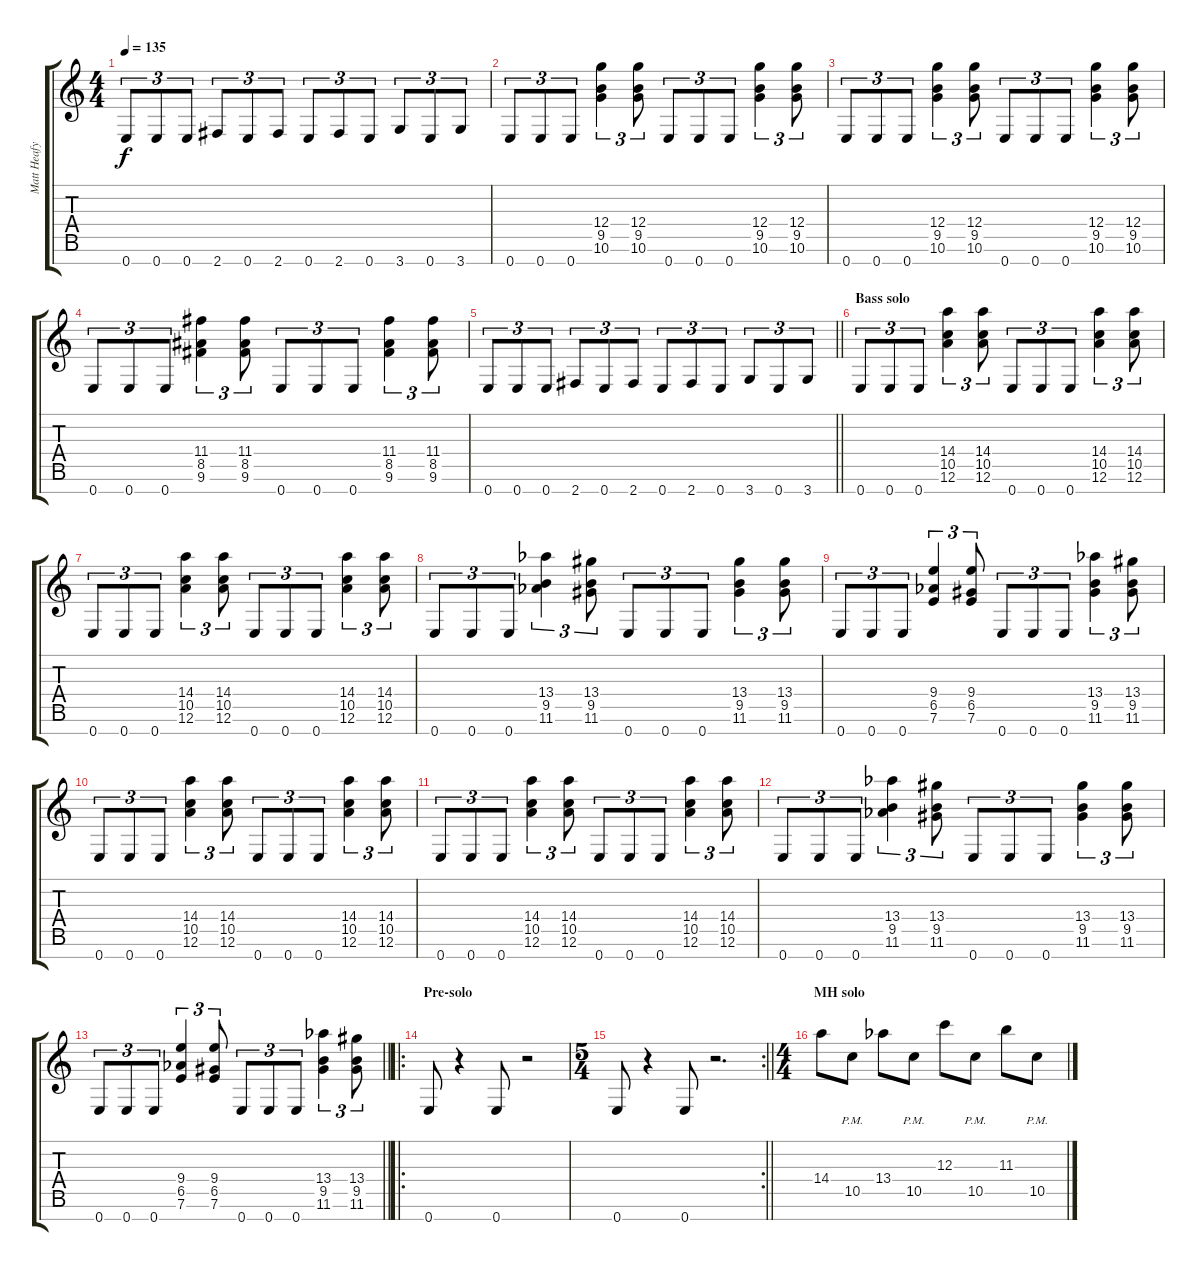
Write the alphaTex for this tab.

\track ("Matt Heafy" "Matt Heafy") {instrument distortionguitar}
\staff {score tabs}
\tuning (A4 E4 C4 G3 D3 A2 E2) {hide}
\ts (4 4)
\tempo 135
\clef g2
\ks c
0.7.8{tu (3 2) dy f} 0.7.8{tu (3 2)} 0.7.8{tu (3 2)} 2.7.8{tu (3 2)} 0.7.8{tu (3 2)} 2.7.8{tu (3 2)} 0.7.8{tu (3 2)} 2.7.8{tu (3 2)} 0.7.8{tu (3 2)} 3.7.8{tu (3 2)} 0.7.8{tu (3 2)} 3.7.8{tu (3 2)} |
0.7.8{tu (3 2)} 0.7.8{tu (3 2)} 0.7.8{tu (3 2)} (12.4 9.5 10.6).4{tu (3 2)} (12.4 9.5 10.6).8{tu (3 2)} 0.7.8{tu (3 2)} 0.7.8{tu (3 2)} 0.7.8{tu (3 2)} (12.4 9.5 10.6).4{tu (3 2)} (12.4 9.5 10.6).8{tu (3 2)} |
0.7.8{tu (3 2)} 0.7.8{tu (3 2)} 0.7.8{tu (3 2)} (12.4 9.5 10.6).4{tu (3 2)} (12.4 9.5 10.6).8{tu (3 2)} 0.7.8{tu (3 2)} 0.7.8{tu (3 2)} 0.7.8{tu (3 2)} (12.4 9.5 10.6).4{tu (3 2)} (12.4 9.5 10.6).8{tu (3 2)} |
0.7.8{tu (3 2)} 0.7.8{tu (3 2)} 0.7.8{tu (3 2)} (11.4 8.5 9.6).4{tu (3 2)} (11.4 8.5 9.6).8{tu (3 2)} 0.7.8{tu (3 2)} 0.7.8{tu (3 2)} 0.7.8{tu (3 2)} (11.4 8.5 9.6).4{tu (3 2)} (11.4 8.5 9.6).8{tu (3 2)} |
\barLineRight lightlight
0.7.8{tu (3 2)} 0.7.8{tu (3 2)} 0.7.8{tu (3 2)} 2.7.8{tu (3 2)} 0.7.8{tu (3 2)} 2.7.8{tu (3 2)} 0.7.8{tu (3 2)} 2.7.8{tu (3 2)} 0.7.8{tu (3 2)} 3.7.8{tu (3 2)} 0.7.8{tu (3 2)} 3.7.8{tu (3 2)} |
\section ("" "Bass solo")
0.7.8{tu (3 2)} 0.7.8{tu (3 2)} 0.7.8{tu (3 2)} (14.4 10.5 12.6).4{tu (3 2)} (14.4 10.5 12.6).8{tu (3 2)} 0.7.8{tu (3 2)} 0.7.8{tu (3 2)} 0.7.8{tu (3 2)} (14.4 10.5 12.6).4{tu (3 2)} (14.4 10.5 12.6).8{tu (3 2)} |
0.7.8{tu (3 2)} 0.7.8{tu (3 2)} 0.7.8{tu (3 2)} (14.4 10.5 12.6).4{tu (3 2)} (14.4 10.5 12.6).8{tu (3 2)} 0.7.8{tu (3 2)} 0.7.8{tu (3 2)} 0.7.8{tu (3 2)} (14.4 10.5 12.6).4{tu (3 2)} (14.4 10.5 12.6).8{tu (3 2)} |
0.7.8{tu (3 2)} 0.7.8{tu (3 2)} 0.7.8{tu (3 2)} (13.4{acc b} 9.5 11.6{acc b}).4{tu (3 2)} (13.4 9.5 11.6).8{tu (3 2)} 0.7.8{tu (3 2)} 0.7.8{tu (3 2)} 0.7.8{tu (3 2)} (13.4 9.5 11.6).4{tu (3 2)} (13.4 9.5 11.6).8{tu (3 2)} |
0.7.8{tu (3 2)} 0.7.8{tu (3 2)} 0.7.8{tu (3 2)} (9.4 6.5{acc b} 7.6).4{tu (3 2)} (9.4 6.5 7.6).8{tu (3 2)} 0.7.8{tu (3 2)} 0.7.8{tu (3 2)} 0.7.8{tu (3 2)} (13.4{acc b} 9.5 11.6).4{tu (3 2)} (13.4 9.5 11.6).8{tu (3 2)} |
0.7.8{tu (3 2)} 0.7.8{tu (3 2)} 0.7.8{tu (3 2)} (14.4 10.5 12.6).4{tu (3 2)} (14.4 10.5 12.6).8{tu (3 2)} 0.7.8{tu (3 2)} 0.7.8{tu (3 2)} 0.7.8{tu (3 2)} (14.4 10.5 12.6).4{tu (3 2)} (14.4 10.5 12.6).8{tu (3 2)} |
0.7.8{tu (3 2)} 0.7.8{tu (3 2)} 0.7.8{tu (3 2)} (14.4 10.5 12.6).4{tu (3 2)} (14.4 10.5 12.6).8{tu (3 2)} 0.7.8{tu (3 2)} 0.7.8{tu (3 2)} 0.7.8{tu (3 2)} (14.4 10.5 12.6).4{tu (3 2)} (14.4 10.5 12.6).8{tu (3 2)} |
0.7.8{tu (3 2)} 0.7.8{tu (3 2)} 0.7.8{tu (3 2)} (13.4{acc b} 9.5 11.6{acc b}).4{tu (3 2)} (13.4 9.5 11.6).8{tu (3 2)} 0.7.8{tu (3 2)} 0.7.8{tu (3 2)} 0.7.8{tu (3 2)} (13.4 9.5 11.6).4{tu (3 2)} (13.4 9.5 11.6).8{tu (3 2)} |
\barLineRight lightlight
0.7.8{tu (3 2)} 0.7.8{tu (3 2)} 0.7.8{tu (3 2)} (9.4 6.5{acc b} 7.6).4{tu (3 2)} (9.4 6.5 7.6).8{tu (3 2)} 0.7.8{tu (3 2)} 0.7.8{tu (3 2)} 0.7.8{tu (3 2)} (13.4{acc b} 9.5 11.6).4{tu (3 2)} (13.4 9.5 11.6).8{tu (3 2)} |
\ro
\section ("" "Pre-solo")
0.7.8 r.4 0.7.8 r.2 |
\rc 2
\ts (5 4)
\barLineRight lightlight
0.7.8 r.4 0.7.8 r.2{d} |
\ts (4 4)
\section ("" "MH solo")
14.4.8 10.5{pm}.8 13.4{acc b}.8 10.5{pm}.8 12.3.8 10.5{pm}.8 11.3.8 10.5{pm}.8
